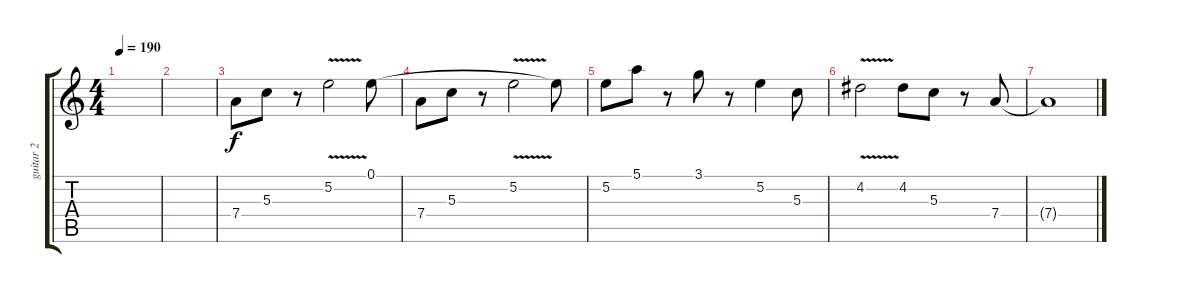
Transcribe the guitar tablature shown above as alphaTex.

\track ("guitar 2" "guitar 2") {instrument distortionguitar}
\staff {score tabs}
\tuning (E4 B3 G3 D3 A2 E2) {hide}
\ts (4 4)
\tempo 190
\clef g2
\ks c
|
|
7.4.8 5.3.8 r.8 5.2{v}.2 0.1.8 |
7.4.8 5.3.8 r.8 5.2{v}.2 0.1{t}.8 |
5.2.8 5.1.8 r.8 3.1.8 r.8 5.2.4 5.3.8 |
4.2{v}.2 4.2.8 5.3.8 r.8 7.4.8 |
7.4{t}.1
